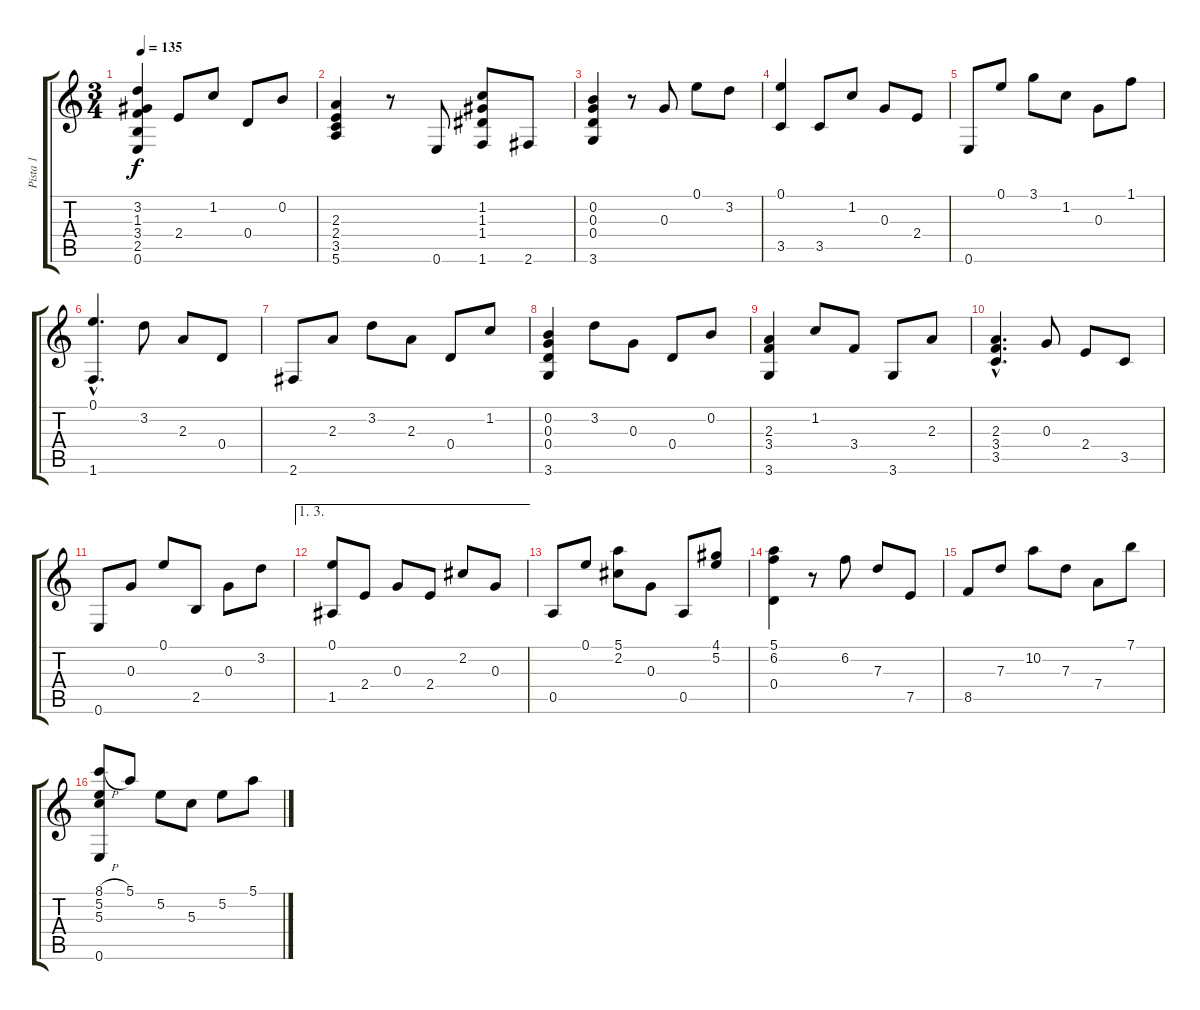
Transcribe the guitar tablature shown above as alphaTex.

\track ("Pista 1" "Pista 1") {instrument acousticguitarnylon}
\staff {score tabs}
\tuning (E4 B3 G3 D3 A2 E2) {hide}
\ts (3 4)
\tempo 135
\clef g2
\ks c
(3.2 1.3 3.4 2.5 0.6).4{dy f} 2.4.8 1.2.8 0.4.8 0.2.8 |
(2.3 2.4 3.5 5.6).4 r.8 0.6.8 (1.2 1.3 1.4 1.6).8 2.6.8 |
(0.2 0.3 0.4 3.6).4 r.8 0.3.8 0.1.8 3.2.8 |
(0.1 3.5).4 3.5.8 1.2.8 0.3.8 2.4.8 |
0.6.8 0.1.8 3.1.8 1.2.8 0.3.8 1.1.8 |
(0.1{hac} 1.6{hac}).4{d} 3.2.8 2.3.8 0.4.8 |
2.6.8 2.3.8 3.2.8 2.3.8 0.4.8 1.2.8 |
(0.2 0.3 0.4 3.6).4 3.2.8 0.3.8 0.4.8 0.2.8 |
(2.3 3.4 3.6).4 1.2.8 3.4.8 3.6.8 2.3.8 |
(2.3{hac} 3.4{hac} 3.5{hac}).4{d} 0.3.8 2.4.8 3.5.8 |
0.6.8 0.3.8 0.1.8 2.5.8 0.3.8 3.2.8 |
\ae (1 3)
(0.1 1.5).8 2.4.8 0.3.8 2.4.8 2.2.8 0.3.8 |
0.5.8 0.1.8 (5.1 2.2).8 0.3.8 0.5.8 (4.1 5.2).8 |
(5.1 6.2 0.4).4 r.8 6.2.8 7.3.8 7.5.8 |
8.5.8 7.3.8 10.2.8 7.3.8 7.4.8 7.1.8 |
(8.1{h} 5.2 5.3 0.6).8 5.1.8 5.2.8 5.3.8 5.2.8 5.1.8
